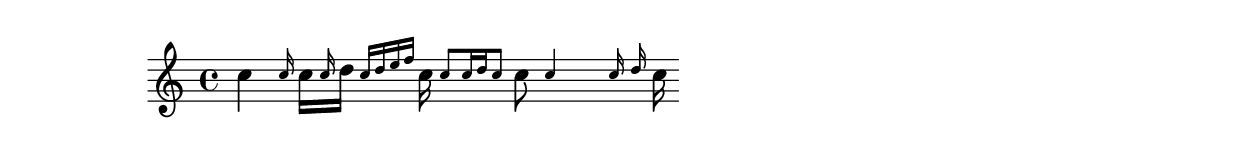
\header
{
  texidoc = "Grace note runs have their own spacing variables in
  @code{Score.GraceSpacing}. So differing grace note lengths inside a
  run are spaced accordingly. "
}

\version "2.9.13"

\paper {  ragged-right = ##t }

\relative c''
{
  c4
  \grace { c16  }
  c
  \grace { c16  }
  d
  \grace { c16[ d e f] }
  c
  \grace { c8[ c16 d c8]  }
  c
  \override Score.GraceSpacing #'spacing-increment = #2.0

  \grace { c4 c16 d16  }
  c
} 
